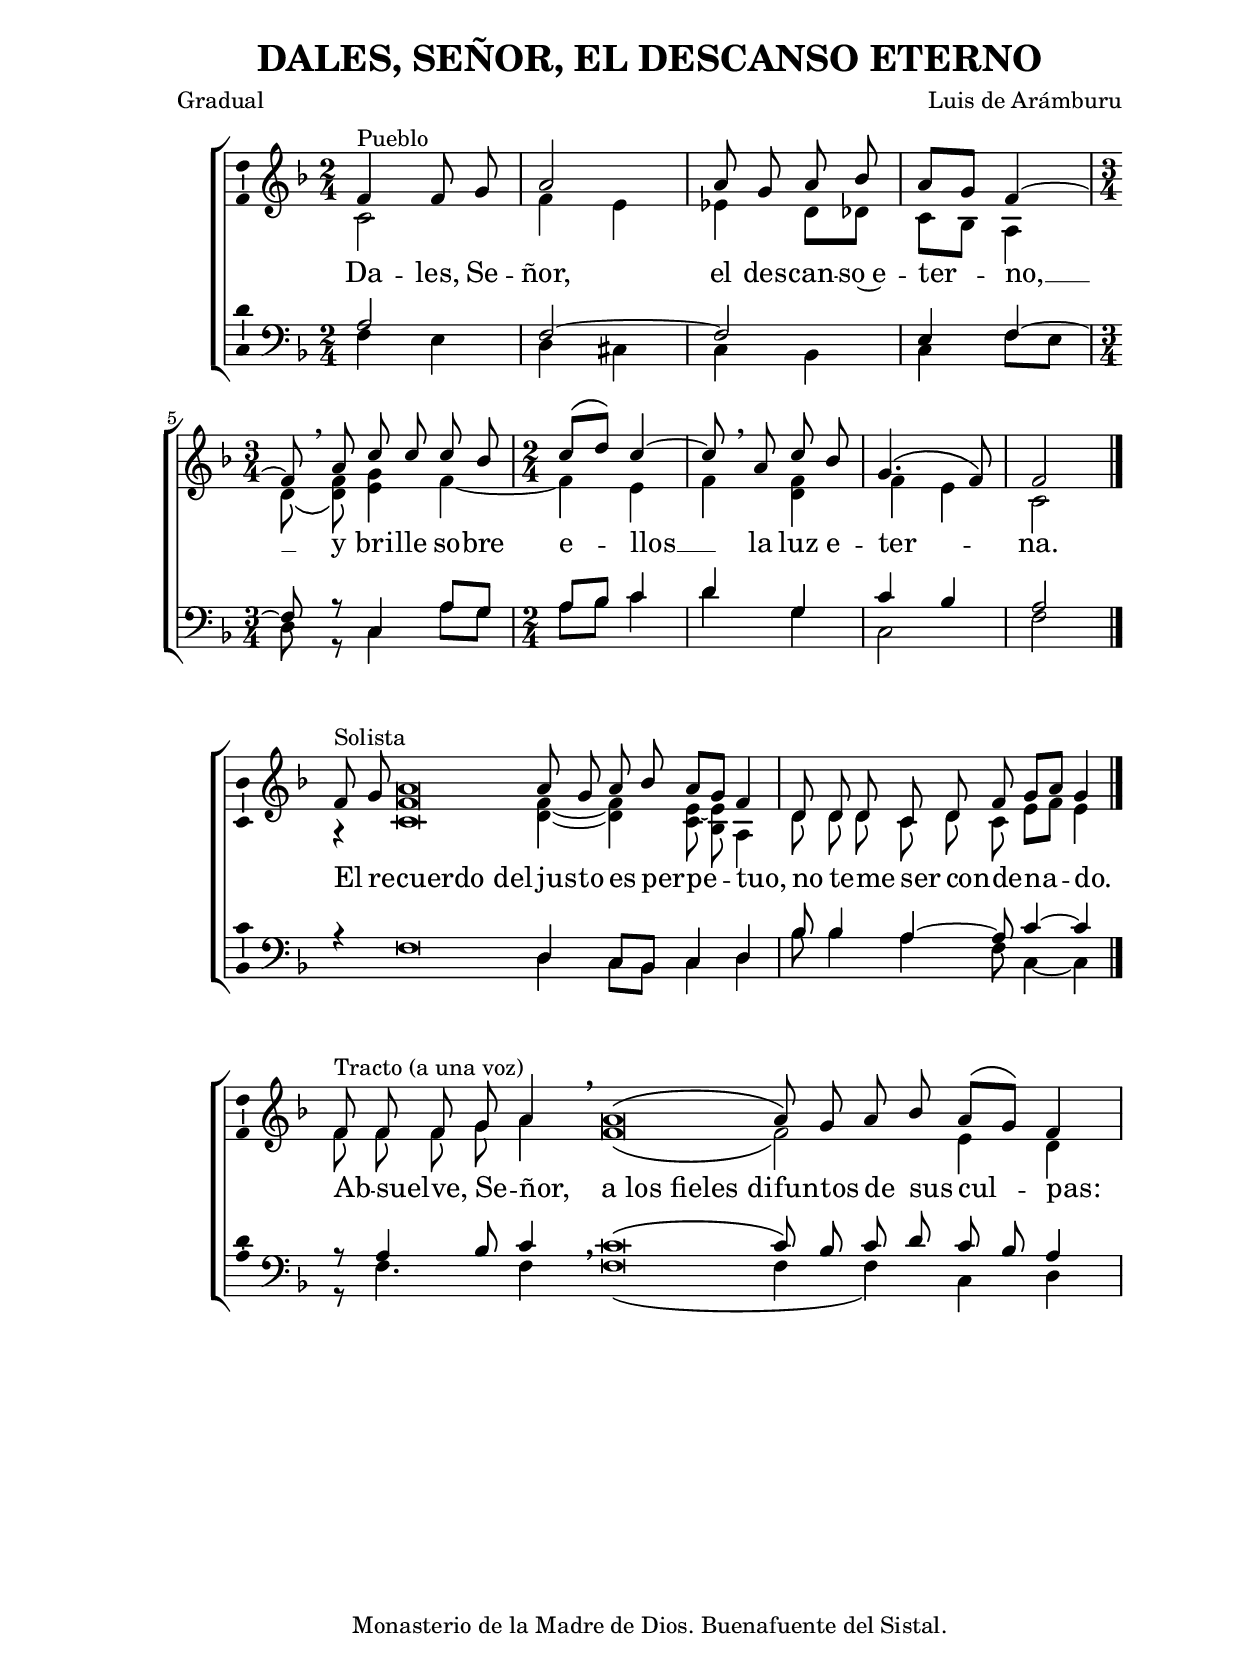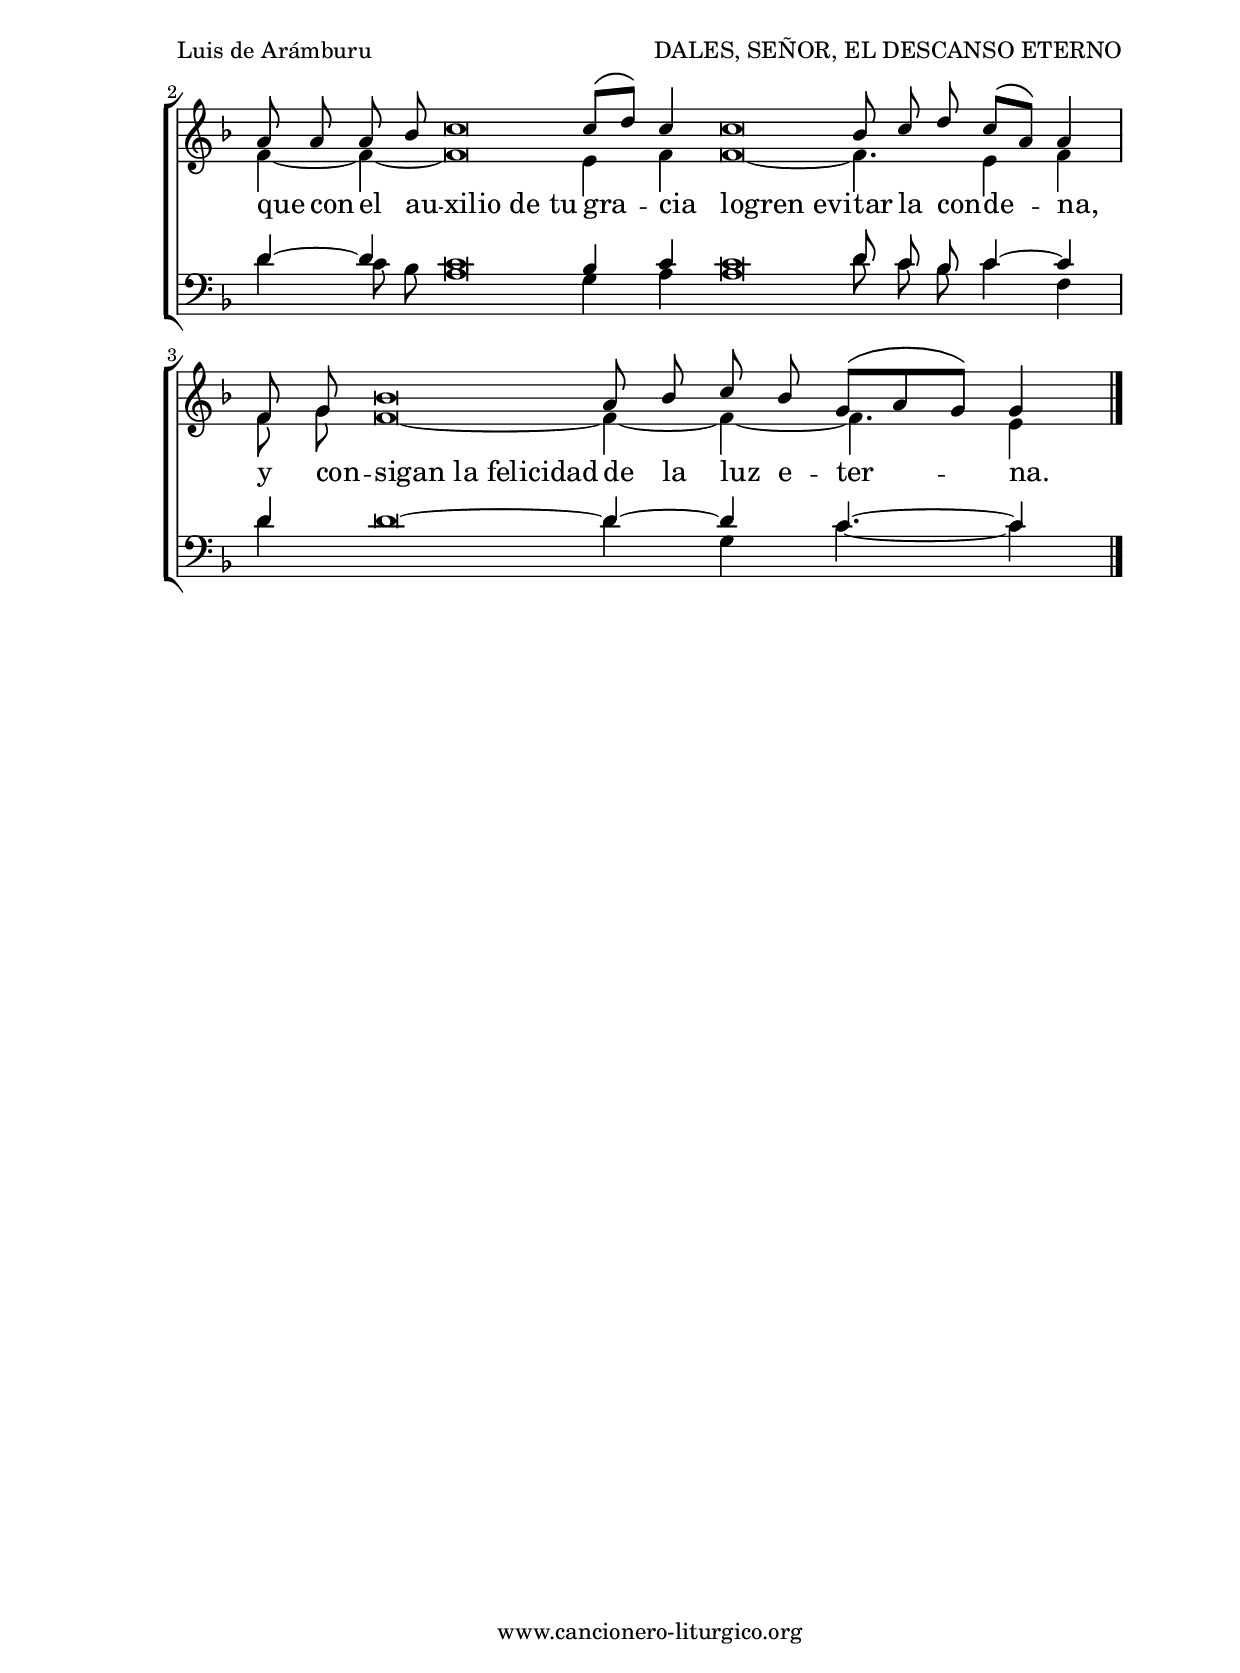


%versión de lilypond para la que se ha escrito esta partitura:
\version "2.16.0"

	%Tamaño papel
	#(set-default-paper-size "a4")
	%Tamaño partitura
	#(set-global-staff-size 20)
	%No responde al pulsar sobre una nota
	#(ly:set-option 'point-and-click #f)

%parámetros del encabezamiento:
\header {
	title = "DALES, SEÑOR, EL DESCANSO ETERNO"
	%title = \markup{\fontsize #-1 "DALES, SEÑOR, EL DESCANSO ETERNO"}
	subtitle = ""
	composer = "Luis de Arámburu"
	poet = "Gradual"
	meter = ""
	arranger = ""
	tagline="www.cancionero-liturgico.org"
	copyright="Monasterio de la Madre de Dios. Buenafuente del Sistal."
	tiempo = ""
	usos = ""
	letra = "Dales, Señor, el descanso eterno, y brille sobre ellos la luz eterna. El recuerdo del justo es perpetuo, no teme ser condenado. Absuelve, Señor, a los fieles difuntos de sus culpas: que con el auxilio de tu gracia logren evitar la condena, y consigan la felicidad de la luz eterna."
	}

%parámetros asociados al papel:
\paper  {
	oddHeaderMarkup = \markup {\fill-line { \on-the-fly #not-first-page \fromproperty #'header:title \on-the-fly #not-first-page \fromproperty #'header:composer }}
	evenHeaderMarkup = \markup {\fill-line { \fromproperty #'header:composer \fromproperty #'header:title }}
	#(set-paper-size "a4")
	print-page-number = ##f
	first-page-number = 1
	print-first-page-number = ##f
%	head-separation = 3.0 \cm
	top-margin = 2.0 \cm
	bottom-margin = 0.5\cm
%%%	bottom-margin = 0.5\cm
	left-margin = 3.0 \cm
	line-width = 16.0 \cm
	indent = 8\mm
	interscoreline = 2.\mm
	between-system-space = 15\mm
%	para que las partituras no llenen la hoja:
	ragged-bottom = ##t
%	idem para la última hoja:
	ragged-last-bottom = ##f
%	para que las partituras llenen el ancho del papel:
	ragged-last = ##f
	after-title-space = 2.5 \cm
%page-count=1
%system-count=3

	%Flexible Vertical Spacing
%	markup-markup-spacing =
%	#'((basic-distance . 5) (minimum-distance . 5) (padding . 2))
	markup-system-spacing =
	#'((basic-distance . 10) (minimum-distance . 10) (padding . 2))
	system-system-spacing =
	#'((basic-distance . 10) (minimum-distance . 10) (padding . 2))
	score-system-spacing =
	#'((basic-distance . 15) (minimum-distance . 15) (padding . 2))
%	top-system-spacing = % header
%	#'((basic-distance . 5) (minimum-distance . 0) (padding . 2))
%	top-markup-spacing =
%	#'((basic-distance . 5) (minimum-distance . 5) (padding . 2))
	last-bottom-spacing = % footer
	#'((basic-distance . 5) (minimum-distance . 5) (padding . 2))
%	score-markup-spacing =
%	#'((basic-distance . 5) (minimum-distance . 5) (padding . 2))

	}


%para incluir divisiones gregorianas
%\include "gregorian.ly"
%Ojo. Incluir este fichero implica desactivar la sentencia ragged-last = ##f
%Es decir, deja de justificar las partituras a la derecha


%parámetros que afectan a toda la partitura:
global =  {
	%clave de sol (G):
	\clef G
	%armadura:
%	\transpose e d
	\key f \major
	\tempo 4=70
	\set Score.tempoHideNote = ##t

%Elimino los tempo que se van alternando:
%\override Staff.TimeSignature #'stencil = ##f

	}


melodia =
%%%	\transpose a b
{
	\relative c' {

\autoBeamOff

<<
{
\voiceOne
\stemUp
\time 2/4
f4^"Pueblo" f8 g
a2
a8 g a bes
a8 [g] f4~
\time 3/4
f8 \breathe a c c c bes
\time 2/4
c \([d]\) c4~
c8 \breathe a c bes
g4. \(f8\)
f2
}
\new Voice {
\voiceTwo
\stemDown
\time 2/4
c2
f4 e
ees4 d8 [des]
c8 [bes] a4
\time 3/4
d8 \noBeam \(<f d>\) <g e>4 f~
\time 2/4
f4 e
f4 <f d>
f4 e
c2
}
>>

\bar "|."

}
}

melodiaacom =
%%%	\transpose a b
{
	\relative c' {

\autoBeamOff

<<
{
\voiceOne
\stemUp
\time 2/4
a2
f2~
f2
e4 f~
\time 3/4
f8 r8 c4 a'8 [g]
\time 2/4
a8 [bes] c4
d4 g,
c4 bes
a2
}
\new Voice {
\voiceTwo
\stemDown
\time 2/4
f4 e
d4 cis
c4 bes
c4 f8 [e]
\time 3/4
d8 r8 c4 a'8 [g]
\time 2/4
a8 [bes] c4
d4 g,
c,2
f2
}
>>

\bar "|."

}
}

melodiaados =
%%%	\transpose a b
{
	\relative c' {

\override Staff.TimeSignature #'stencil = ##f
\autoBeamOff

<<
{
\voiceOne
\stemUp
\time 18/8
f8^"Solista" g a\breve*1/2 a8 g a bes a [g] f4
\time 10/8
d8 d d c d f g [a] g4
}
\new Voice = "abajo"
{
\voiceTwo
\stemDown
\time 18/8
r4 <f c>\breve*1/2 <f d>4~<f d> <e c>8~<e bes> a,4
\time 10/8
d8 d d c d c e [f] e4
}
>>

\bar "|."
}
}

melodiacdos =
%%%	\transpose a b
{
	\relative c' {

\override Staff.TimeSignature #'stencil = ##f

<<
{
\voiceOne
\stemUp
\time 18/8
r4 f,\breve*1/2 d4 c8 bes c4 d
\time 10/8
bes'8 bes4 a~a8 c4~c
}
\new Voice = "abajo"
{
\voiceTwo
\stemDown
\time 18/8
s4 s\breve*1/2 d,4 c8 bes c4 d
\time 10/8
bes'8 bes4 a f8 c4~c
}
>>

\bar "|."
}
}

melodiaatres =
%%%	\transpose a b
{
	\relative c' {

\override Staff.TimeSignature #'stencil = ##f
\autoBeamOff

<<
{
\voiceOne
\stemUp
\time 22/8
f8^"Tracto (a una voz)" f f g a4 \breathe a\breve*1/2 \(a8\) g a bes a \([g]\) f4
\time 31/8
a8 a a bes c\breve*1/2 c8 \([d]\) c4 c\breve*1/2 bes8 c d c \([a]\) a4
\time 19/8
f8 g bes\breve*1/2 a8 bes c bes g \([a g]\) g4
}
\new Voice = "abajo"
{
\voiceTwo
\stemDown
\time 22/8
f8 f f g a4 \breathe f\breve*1/2 \(f2\) e4 d
\time 31/8
f4~f~f\breve*1/2 e4 f f\breve*1/2~f4. e4 f
\time 19/8
f8 g f\breve*1/2~f4~f~f4. e4
}
>>

\bar "|."
}
}

melodiactres =
%%%	\transpose a b
{
	\relative c' {

\override Staff.TimeSignature #'stencil = ##f

<<
{
\voiceOne
\stemUp
\time 22/8
r8 a4 bes8 c4 \breathe c\breve*1/2 \(c8\) bes c d c bes a4
\time 31/8
d4~d c\breve*1/2 bes4 c c\breve*1/2 d8 c bes c4~c
\time 19/8
d4 d\breve*1/2~d4~d c4.~c4
}
\new Voice = "abajo"
{
\voiceTwo
\stemDown
\time 22/8
r8 f,4. f4 \breathe f\breve*1/2 \(f4 f\) c d
\time 31/8
d'4 c8 bes a\breve*1/2 g4 a a\breve*1/2 d8 c bes c4 f,
\time 19/8
d'4 s\breve*1/2 d4 g,4 c4.~c4
}
>>

\bar "|."
}
}

texto = \lyricmode {
Da -- les, Se -- ñor, el des -- can -- so~e -- ter -- no, __
y bri -- lle so -- bre e -- llos __ la luz e -- ter -- _ na.
	}

textoados = \lyricmode {
El re -- "cuerdo del" jus -- to es per -- pe -- tuo,
no te -- me ser con -- de -- na -- do.
	}

textoatres = \lyricmode {
Ab -- suel -- ve, Se -- ñor, "a los fieles di" -- fun -- tos de sus cul -- pas:
que con el au -- "xilio de tu" gra -- cia "logren evi" -- tar la con -- de -- na,
y con -- "sigan la felicidad" de la luz e -- ter -- na.
	}

vozStaff = \context Voice = vozStaff
\with {\consists "Ambitus_engraver"}
<<
	\set Staff.instrumentName = ""
	\set Staff.shortInstrumentName = ""
	\set Staff.midiInstrument = #"acoustic grand"
	\set Staff.midiMinimumVolume = #0.7
	\set Staff.midiMaximumVolume = #0.9
	\global
	\melodia
	>>

vozacomStaff = \context Voice = vozacomStaff
\with {\consists "Ambitus_engraver"}
<<
	\set Staff.instrumentName = ""
	\set Staff.shortInstrumentName = ""
	\override Staff.StaffSymbol #'staff-space = #(magstep -0.35)
	\set Staff.midiInstrument = #"violin"
	\set Staff.midiMinimumVolume = #0.7
	\set Staff.midiMaximumVolume = #0.9
	\global
	%Cambio a clave de fa (F):
	\clef F
	\melodiaacom
	>>

vozadosStaff = \context Voice = vozadosStaff
\with {\consists "Ambitus_engraver"}
<<
%	\set Staff.instrumentName = ""
%	\set Staff.shortInstrumentName = ""
	\set Staff.midiInstrument = #"clarinet"
%	\set Staff.midiInstrument = #"cello"
%	\set Staff.midiInstrument = #"flute"
%	\set Staff.midiInstrument = #"electric guitar (jazz)"
%	\set Staff.midiInstrument = #"english horn"
%	\set Staff.midiInstrument = #"violin"
%	\set Staff.midiInstrument = #"glockenspiel"
	\set Staff.midiMinimumVolume = #0.7
	\set Staff.midiMaximumVolume = #0.9
	\global
	\melodiaados
	>>

vozcdosStaff = \context Voice = vozcdosStaff
\with {\consists "Ambitus_engraver"}
<<
	\set Staff.instrumentName = ""
	\set Staff.shortInstrumentName = ""
	\override Staff.StaffSymbol #'staff-space = #(magstep -0.35)
	\set Staff.midiInstrument = #"violin"
	\set Staff.midiMinimumVolume = #0.7
	\set Staff.midiMaximumVolume = #0.9
	\global
	%Cambio a clave de fa (F):
	\clef F
	\melodiacdos
	>>

vozatresStaff = \context Voice = vozatresStaff
\with {\consists "Ambitus_engraver"}
<<
%	\set Staff.instrumentName = ""
%	\set Staff.shortInstrumentName = ""
	\set Staff.midiInstrument = #"clarinet"
%	\set Staff.midiInstrument = #"cello"
%	\set Staff.midiInstrument = #"flute"
%	\set Staff.midiInstrument = #"electric guitar (jazz)"
%	\set Staff.midiInstrument = #"english horn"
%	\set Staff.midiInstrument = #"violin"
%	\set Staff.midiInstrument = #"glockenspiel"
	\set Staff.midiMinimumVolume = #0.7
	\set Staff.midiMaximumVolume = #0.9
	\global
	\melodiaatres
	>>

vozctresStaff = \context Voice = vozctresStaff
\with {\consists "Ambitus_engraver"}
<<
	\set Staff.instrumentName = ""
	\set Staff.shortInstrumentName = ""
	\override Staff.StaffSymbol #'staff-space = #(magstep -0.35)
	\set Staff.midiInstrument = #"violin"
	\set Staff.midiMinimumVolume = #0.7
	\set Staff.midiMaximumVolume = #0.9
	\global
	%Cambio a clave de fa (F):
	\clef F
	\melodiactres
	>>

textoStaff = \context Lyrics = textoStaff <<
%	\set vocalName =#"1. "
%	\set shortVocalName =#"1. "
	\lyricsto vozStaff \texto
	>>

textoadosStaff = \context Lyrics = textoadosStaff <<
	\lyricsto vozadosStaff \textoados
	>>

textoatresStaff = \context Lyrics = textoatresStaff <<
	\lyricsto vozatresStaff \textoatres
	>>

\book {
	\score {
		\context ChoirStaff {
%			\override StaffGroup.SystemStartBracket #'collapse-height = #1
%			\override Score.SystemStartBar #'collapse-height = #1
			<<
			\vozStaff
			\textoStaff
			\vozacomStaff
			>>
			}
		\layout {
	    		\context {
				\Lyrics
				\override LyricText #'font-size = #2
				}
	   		 \context {
				\Score
				\override StaffSymbol #'staff-space = #(magstep +2)
				\override InstrumentName #'X-offset = #4.0
				\override InstrumentName #'font-series = #'bold
				}
			\context {
				\Staff
				\RemoveEmptyStaves
				%para que sea efectivo lo siguiente, hay que
				%quitar el ámbito. Si no, ya tiene algo que pintar
				\override VerticalAxisGroup #'remove-first = ##t
				}
			}
		}
	\score {
		\context ChoirStaff {
%			\override StaffGroup.SystemStartBracket #'collapse-height = #1
%			\override Score.SystemStartBar #'collapse-height = #1
			<<
			\vozadosStaff
			\textoadosStaff
			\vozcdosStaff
			>>
			}
		\layout {
	    		\context {
				\Lyrics
				\override LyricText #'font-size = #2
\override LyricText #'self-alignment-X = #LEFT
				}
	   		 \context {
				\Score
				\override StaffSymbol #'staff-space = #(magstep +2)
				\override InstrumentName #'X-offset = #4.0
				\override InstrumentName #'font-series = #'bold
				}
			}
		}
	\score {
		\context ChoirStaff {
%			\override StaffGroup.SystemStartBracket #'collapse-height = #1
%			\override Score.SystemStartBar #'collapse-height = #1
			<<
			\vozatresStaff
			\textoatresStaff
			\vozctresStaff
			>>
			}
		\layout {
	    		\context {
				\Lyrics
				\override LyricText #'font-size = #2
\override LyricText #'self-alignment-X = #LEFT
				}
	   		 \context {
				\Score
				\override StaffSymbol #'staff-space = #(magstep +2)
				\override InstrumentName #'X-offset = #4.0
				\override InstrumentName #'font-series = #'bold
				}
			}
		}
	\score {
		\unfoldRepeats
		\context ChoirStaff {
			<<
			\vozStaff
			\vozacomStaff
			>>
			<<
			\vozadosStaff
			\vozcdosStaff
			>>
			<<
			\vozatresStaff
			\vozctresStaff
			>>
			}
		\midi {
	  		\context {
	  			\Score
				tempoWholesPerMinute = #(ly:make-moment 70 4)
				}
			}
		}
	}


